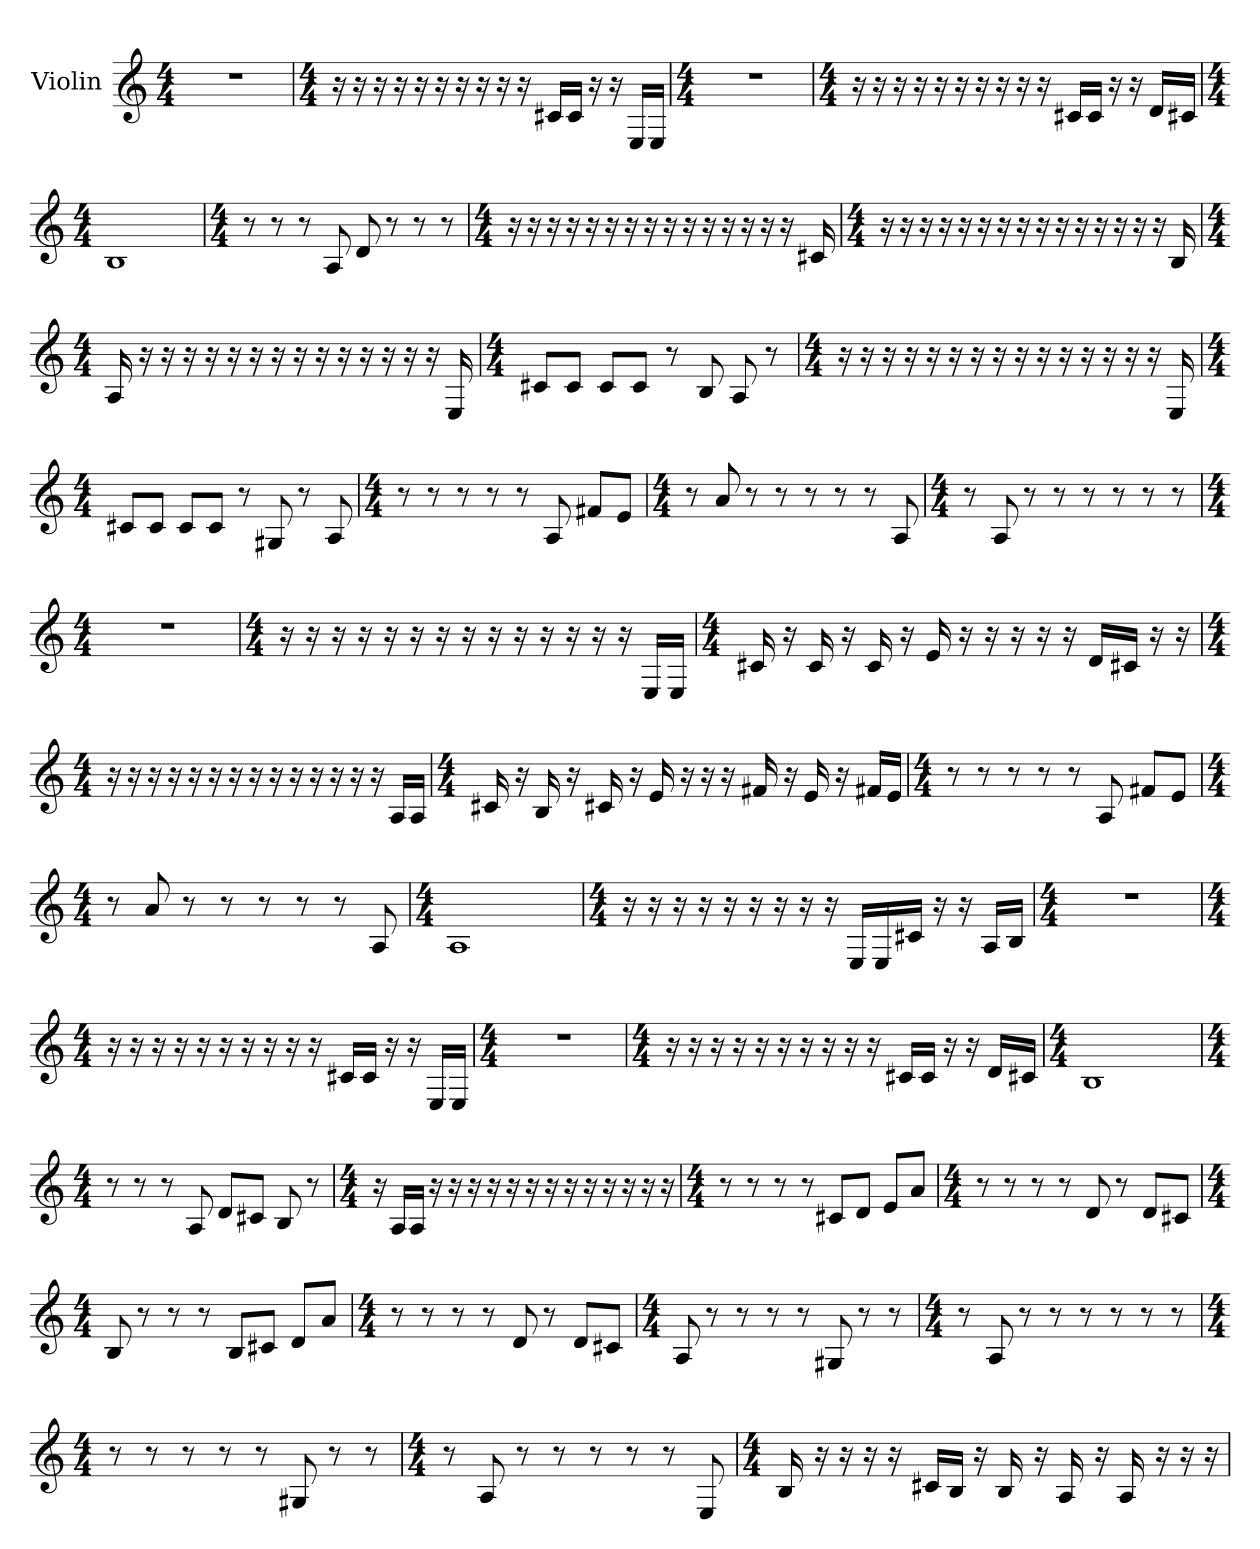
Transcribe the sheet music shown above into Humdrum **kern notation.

**kern
*part1
*staff1
*I"Violin
*I'Vln
*M4/4
=
1r
=
*M4/4
16r
16r
16r
16r
16r
16r
16r
16r
16r
16r
16c#XLL
16c#JJ
16r
16r
16ELL
16EJJ
=
*M4/4
1r
=
*M4/4
16r
16r
16r
16r
16r
16r
16r
16r
16r
16r
16c#XLL
16c#JJ
16r
16r
16dLL
16c#XJJ
=
*M4/4
1B
=
*M4/4
8r
8r
8r
8A
8d
8r
8r
8r
=
*M4/4
16r
16r
16r
16r
16r
16r
16r
16r
16r
16r
16r
16r
16r
16r
16r
16c#X
=
*M4/4
16r
16r
16r
16r
16r
16r
16r
16r
16r
16r
16r
16r
16r
16r
16r
16B
=
*M4/4
16A
16r
16r
16r
16r
16r
16r
16r
16r
16r
16r
16r
16r
16r
16r
16E
=
*M4/4
8c#XL
8c#J
8c#L
8c#J
8r
8B
8A
8r
=
*M4/4
16r
16r
16r
16r
16r
16r
16r
16r
16r
16r
16r
16r
16r
16r
16r
16E
=
*M4/4
8c#XL
8c#J
8c#L
8c#J
8r
8G#X
8r
8A
=
*M4/4
8r
8r
8r
8r
8r
8A
8f#XL
8eJ
=
*M4/4
8r
8a
8r
8r
8r
8r
8r
8A
=
*M4/4
8r
8A
8r
8r
8r
8r
8r
8r
=
*M4/4
1r
=
*M4/4
16r
16r
16r
16r
16r
16r
16r
16r
16r
16r
16r
16r
16r
16r
16ELL
16EJJ
=
*M4/4
16c#X
16r
16c#
16r
16c#
16r
16e
16r
16r
16r
16r
16r
16dLL
16c#XJJ
16r
16r
=
*M4/4
16r
16r
16r
16r
16r
16r
16r
16r
16r
16r
16r
16r
16r
16r
16ALL
16AJJ
=
*M4/4
16c#X
16r
16B
16r
16c#X
16r
16e
16r
16r
16r
16f#X
16r
16e
16r
16f#XLL
16eJJ
=
*M4/4
8r
8r
8r
8r
8r
8A
8f#XL
8eJ
=
*M4/4
8r
8a
8r
8r
8r
8r
8r
8A
=
*M4/4
1A
=
*M4/4
16r
16r
16r
16r
16r
16r
16r
16r
16r
16ELL
16E
16c#XJJ
16r
16r
16ALL
16BJJ
=
*M4/4
1r
=
*M4/4
16r
16r
16r
16r
16r
16r
16r
16r
16r
16r
16c#XLL
16c#JJ
16r
16r
16ELL
16EJJ
=
*M4/4
1r
=
*M4/4
16r
16r
16r
16r
16r
16r
16r
16r
16r
16r
16c#XLL
16c#JJ
16r
16r
16dLL
16c#XJJ
=
*M4/4
1B
=
*M4/4
8r
8r
8r
8A
8dL
8c#XJ
8B
8r
=
*M4/4
16r
16ALL
16AJJ
16r
16r
16r
16r
16r
16r
16r
16r
16r
16r
16r
16r
16r
=
*M4/4
8r
8r
8r
8r
8c#XL
8dJ
8eL
8aJ
=
*M4/4
8r
8r
8r
8r
8d
8r
8dL
8c#XJ
=
*M4/4
8B
8r
8r
8r
8BL
8c#XJ
8dL
8aJ
=
*M4/4
8r
8r
8r
8r
8d
8r
8dL
8c#XJ
=
*M4/4
8A
8r
8r
8r
8r
8G#X
8r
8r
=
*M4/4
8r
8A
8r
8r
8r
8r
8r
8r
=
*M4/4
8r
8r
8r
8r
8r
8G#X
8r
8r
=
*M4/4
8r
8A
8r
8r
8r
8r
8r
8E
=
*M4/4
16B
16r
16r
16r
16r
16c#XLL
16BJJ
16r
16B
16r
16A
16r
16A
16r
16r
16r
=
*-
